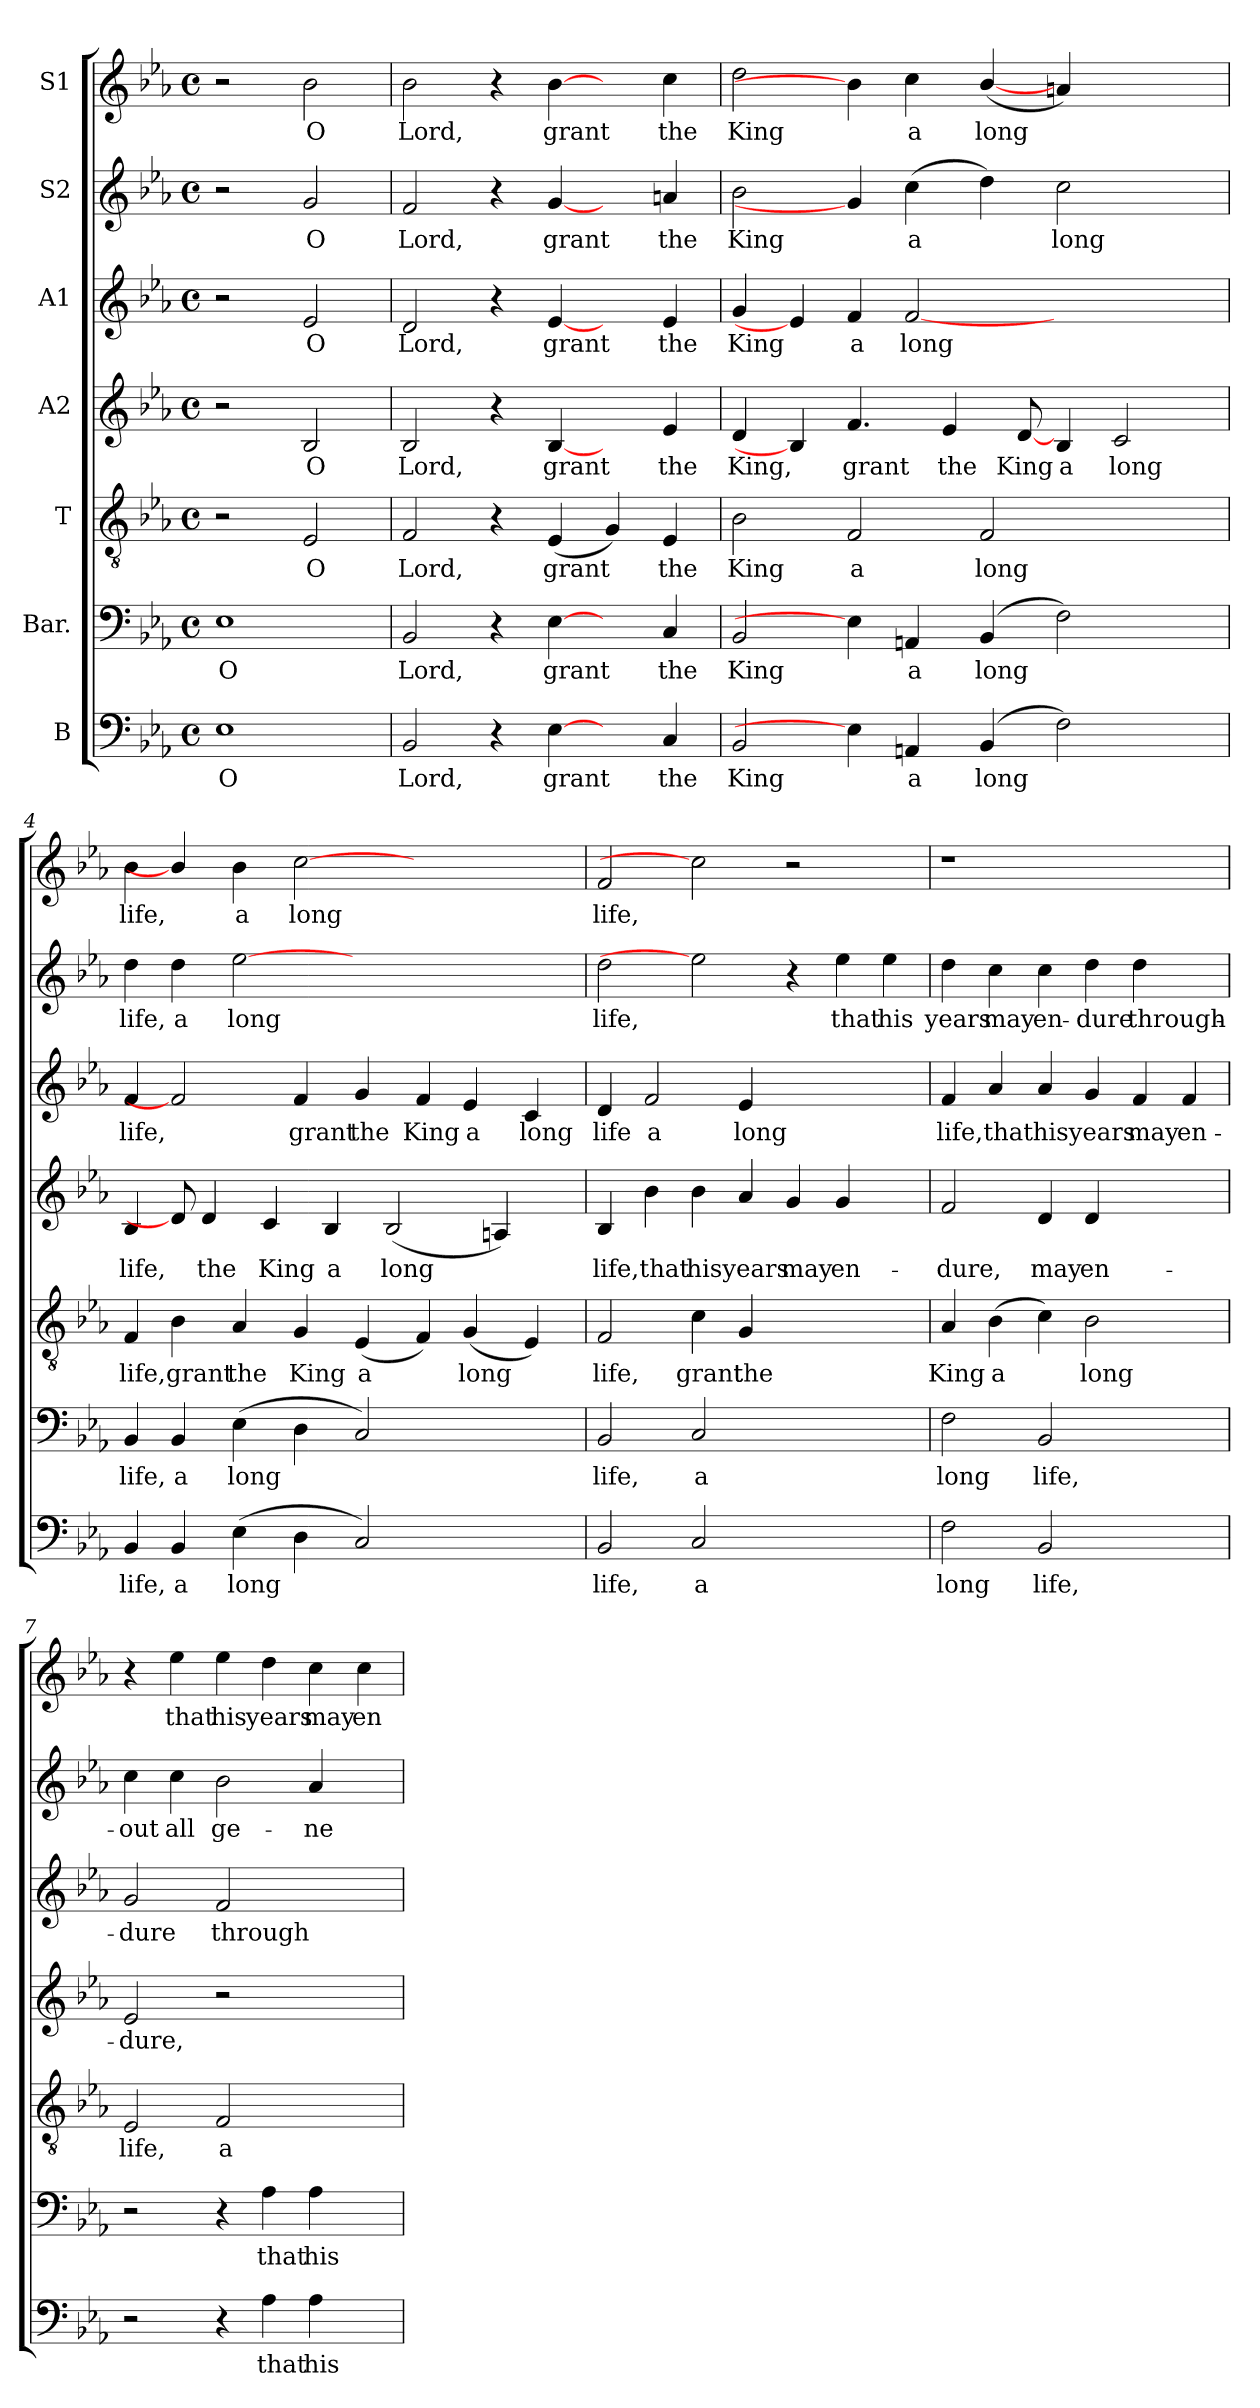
**kern	**text	**kern	**text	**kern	**text	**kern	**text	**kern	**text	**kern	**text	**kern	**text
*part7	*part7	*part6	*part6	*part5	*part5	*part4	*part4	*part3	*part3	*part2	*part2	*part1	*part1
*staff7	*staff7	*staff6	*staff6	*staff5	*staff5	*staff4	*staff4	*staff3	*staff3	*staff2	*staff2	*staff1	*staff1
*I"B	*	*I"Bar.	*	*I"T	*	*I"A2	*	*I"A1	*	*I"S2	*	*I"S1	*
!!LO:PB:g=z
*stria5	*	*stria5	*	*stria5	*	*stria5	*	*stria5	*	*stria5	*	*stria5	*
*clefF4	*	*clefF4	*	*clefGv2	*	*clefG2	*	*clefG2	*	*clefG2	*	*clefG2	*
*k[b-e-a-]	*	*k[b-e-a-]	*	*k[b-e-a-]	*	*k[b-e-a-]	*	*k[b-e-a-]	*	*k[b-e-a-]	*	*k[b-e-a-]	*
*E-:	*	*E-:	*	*E-:	*	*E-:	*	*E-:	*	*E-:	*	*E-:	*
*M4/4	*	*M4/4	*	*M4/4	*	*M4/4	*	*M4/4	*	*M4/4	*	*M4/4	*
*met(c)	*	*met(c)	*	*met(c)	*	*met(c)	*	*met(c)	*	*met(c)	*	*met(c)	*
=1	=1	=1	=1	=1	=1	=1	=1	=1	=1	=1	=1	=1	=1
!	!LO:LY:b:cj	!	!LO:LY:b:cj	!	!	!	!	!	!	!	!	!	!
1E-	O	1E-	O	2r	.	2r	.	2r	.	2r	.	2r	.
!	!	!	!	!	!LO:LY:b:cj	!	!LO:LY:b:cj	!	!LO:LY:b:cj	!	!LO:LY:b:cj	!	!LO:LY:b:cj
.	.	.	.	2E-/	O	2B-/	O	2e-/	O	2g/	O	2b-\	O
=2	=2!	=2	=2!	=2	=2!	=2	=2!	=2	=2!	=2	=2!	=2!	=2!
!	!LO:LY:b:cj	!	!LO:LY:b:cj	!	!LO:LY:b:cj	!	!LO:LY:b:cj	!	!LO:LY:b:cj	!	!LO:LY:b:cj	!	!LO:LY:b:cj
2BB-/	Lord,	2BB-/	Lord,	2F/	Lord,	2B-/	Lord,	2d/	Lord,	2f/	Lord,	2b-\	Lord,
4r	.	4r	.	4r	.	4r	.	4r	.	4r	.	4r	.
!	!LO:LY:b:cj	!	!LO:LY:b:cj	!	!LO:LY:b:cj	!	!LO:LY:b:cj	!	!LO:LY:b:cj	!	!LO:LY:b:cj	!	!LO:LY:b:cj
[4E-\	grant	[4E-\	grant	(<4E-/	grant	[4B-/	grant	[4e-/	grant	[4g/	grant	[4b-\	grant
4ryy	.	4ryy	.	4G/)	.	4ryy	.	4ryy	.	4ryy	.	4ryy	.
!	!LO:LY:b:cj	!	!LO:LY:b:cj	!	!LO:LY:b:cj	!	!LO:LY:b:cj	!	!LO:LY:b:cj	!	!LO:LY:b:cj	!	!LO:LY:b:cj
4C/	the	4C/	the	4E-/	the	4e-/	the	4e-/	the	4an/	the	4cc\	the
=3	=3!	=3	=3!	=3	=3!	=3	=3!	=3	=3!	=3	=3!	=3!	=3!
!	!LO:LY:b:cj	!	!LO:LY:b:cj	!	!LO:LY:b:cj	!	!LO:LY:b:cj	!	!LO:LY:b:cj	!	!LO:LY:b:cj	!	!LO:LY:b:cj
2BB-/	King	2BB-/	King	2B-\	King	4d/	King,	4g/	King	2b-\	King	2dd\	King
.	.	.	.	.	.	4B-/]	.	4e-/]	.	.	.	.	.
!	!	!	!	!	!LO:LY:b:cj	!	!LO:LY:b:cj	!	!LO:LY:b:cj	!	!	!	!
4E-\]	.	4E-\]	.	2F/	a	4.f/	grant	4f/	a	4g/]	.	4b-\]	.
!	!LO:LY:b:cj	!	!LO:LY:b:cj	!	!	!	!	!	!LO:LY:b:cj	!	!LO:LY:b:cj	!	!LO:LY:b:cj
4AAn/	a	4AAn/	a	.	.	.	.	[2f	long	(>4cc\	a	4cc\	a
!	!	!	!	!	!	!	!LO:LY:b:cj	!	!	!	!	!	!
.	.	.	.	.	.	4e-/	the	.	.	.	.	.	.
!	!LO:LY:b:cj	!	!LO:LY:b:cj	!	!LO:LY:b:cj	!	!	!	!	!	!	!	!LO:LY:b
(>4BB-/	long	(>4BB-/	long	2F/	long	.	.	.	.	4dd\)	.	(<[4b-/	long
!	!	!	!	!	!	!	!LO:LY:b:cj	!	!	!	!	!	!
.	.	.	.	.	.	[8d/	King	.	.	.	.	.	.
!	!	!	!	!	!	!	!LO:LY:b:cj	!	!	!	!LO:LY:b:cj	!	!
2F\)	.	2F\)	.	.	.	4B-/	a	2.ryy	.	2cc\	long	4an/)	.
!	!	!	!	!	!	!	!LO:LY:b:cj	!	!	!	!	!	!
.	.	.	.	2ryy	.	2c/	long	.	.	.	.	2ryy	.
4ryy	.	4ryy	.	.	.	.	.	.	.	4ryy	.	.	.
!!LO:LB:g=z
=4	=4	=4	=4	=4	=4	=4	=4	=4	=4	=4	=4	=4	=4
!	!LO:LY:b:cj	!	!LO:LY:b:cj	!	!LO:LY:b:cj	!	!LO:LY:b:cj	!	!LO:LY:b:cj	!	!LO:LY:b:cj	!	!LO:LY:b:cj
4BB-/	life,	4BB-/	life,	4F/	life,	4B-/	life,	4f/	life,	4dd\	life,	4b-\	life,
!	!LO:LY:b:cj	!	!LO:LY:b:cj	!	!LO:LY:b:cj	!	!	!	!	!	!LO:LY:b:cj	!	!
4BB-/	a	4BB-/	a	4B-\	grant	8d/]	.	2f]	.	4dd\	a	4b-/]	.
!	!	!	!	!	!	!	!LO:LY:b:cj	!	!	!	!	!	!
.	.	.	.	.	.	4d/	the	.	.	.	.	.	.
!	!LO:LY:b	!	!LO:LY:b	!	!LO:LY:b:cj	!	!	!	!	!	!LO:LY:b:cj	!	!LO:LY:b:cj
(>4E-\	long	(>4E-\	long	4A-/	the	.	.	.	.	[2ee-	long	4b-\	a
!	!	!	!	!	!	!	!LO:LY:b:cj	!	!	!	!	!	!
.	.	.	.	.	.	4c/	King	.	.	.	.	.	.
!	!	!	!	!	!LO:LY:b:cj	!	!	!	!LO:LY:b:cj	!	!	!	!LO:LY:b:cj
4D\	.	4D\	.	4G/	King	.	.	4f/	grant	.	.	[2cc	long
!	!	!	!	!	!	!	!LO:LY:b:cj	!	!	!	!	!	!
.	.	.	.	.	.	4B-/	a	.	.	.	.	.	.
!	!	!	!	!	!LO:LY:b:cj	!	!	!	!LO:LY:b:cj	!	!	!	!
2C/)	.	2C/)	.	(<4E-/	a	.	.	4g/	the	1ryy	.	.	.
!	!	!	!	!	!	!	!LO:LY:b:cj	!	!	!	!	!	!
.	.	.	.	.	.	(<2B-/	long	.	.	.	.	.	.
!	!	!	!	!	!	!	!	!	!LO:LY:b:cj	!	!	!	!
.	.	.	.	4F/)	.	.	.	4f/	King	.	.	2.ryy	.
!	!	!	!	!	!LO:LY:b:cj	!	!	!	!LO:LY:b:cj	!	!	!	!
2ryy	.	2ryy	.	(<4G/	long	.	.	4e-/	a	.	.	.	.
.	.	.	.	.	.	4An/)	.	.	.	.	.	.	.
!	!	!	!	!	!	!	!	!	!LO:LY:b:cj	!	!	!	!
.	.	.	.	4E-/)	.	.	.	4c/	long	.	.	.	.
.	.	.	.	.	.	8ryy	.	.	.	.	.	.	.
=5	=5!	=5	=5!	=5	=5!	=5	=5!	=5	=5!	=5	=5!	=5!	=5!
!	!LO:LY:b:cj	!	!LO:LY:b:cj	!	!LO:LY:b:cj	!	!LO:LY:b:cj	!	!LO:LY:b:cj	!	!LO:LY:b:cj	!	!LO:LY:b:cj
2BB-/	life,	2BB-/	life,	2F/	life,	4B-/	life,	4d/	life	2dd\	life,	2f/	life,
!	!	!	!	!	!	!	!LO:LY:b:cj	!	!LO:LY:b:cj	!	!	!	!
.	.	.	.	.	.	4b-\	that	2f/	a	.	.	.	.
!	!LO:LY:b:cj	!	!LO:LY:b:cj	!	!LO:LY:b:cj	!	!LO:LY:b:cj	!	!	!	!	!	!
2C/	a	2C/	a	4c\	grant	4b-\	his	.	.	2ee-]	.	2cc]	.
!	!	!	!	!	!LO:LY:b:cj	!	!LO:LY:b:cj	!	!LO:LY:b:cj	!	!	!	!
.	.	.	.	4G/	the	4a-/	years	4e-/	long	.	.	.	.
!	!	!	!	!	!	!	!LO:LY:b:cj	!	!	!	!	!	!
2.ryy	.	2.ryy	.	2.ryy	.	4g/	may	2.ryy	.	4r	.	2r	.
!	!	!	!	!	!	!	!LO:LY:b:cj	!	!	!	!LO:LY:b:cj	!	!
.	.	.	.	.	.	4g/	en-	.	.	4ee-\	that	.	.
!	!	!	!	!	!	!	!	!	!	!	!LO:LY:b:cj	!	!
.	.	.	.	.	.	4ryy	.	.	.	4ee-\	his	4ryy	.
=6	=6!	=6	=6!	=6	=6!	=6	=6!	=6	=6!	=6	=6!	=6!	=6!
!	!LO:LY:b:cj	!	!LO:LY:b:cj	!	!LO:LY:b:cj	!	!LO:LY:b:cj	!	!LO:LY:b:cj	!	!LO:LY:b:cj	!	!
2F\	long	2F\	long	4A-/	King	2f/	-dure,	4f/	life,	4dd\	years	1r	.
!	!	!	!	!	!LO:LY:b:cj	!	!	!	!LO:LY:b:cj	!	!LO:LY:b:cj	!	!
.	.	.	.	(>4B-\	a	.	.	4a-/	that	4cc\	may	.	.
!	!LO:LY:b:cj	!	!LO:LY:b:cj	!	!	!	!LO:LY:b:cj	!	!LO:LY:b:cj	!	!LO:LY:b	!	!
2BB-/	life,	2BB-/	life,	4c\)	.	4d/	may	4a-/	his	4cc\	en-	.	.
!	!	!	!	!	!LO:LY:b:cj	!	!LO:LY:b:cj	!	!LO:LY:b:cj	!	!LO:LY:b:cj	!	!
.	.	.	.	2B-\	long	4d/	en-	4g/	years	4dd\	-dure	.	.
!	!	!	!	!	!	!	!	!	!LO:LY:b:cj	!	!LO:LY:b:cj	!	!
2ryy	.	2ryy	.	.	.	2ryy	.	4f/	may	4dd\	through-	2ryy	.
!	!	!	!	!	!	!	!	!	!LO:LY:b:cj	!	!	!	!
.	.	.	.	4ryy	.	.	.	4f/	en-	4ryy	.	.	.
!!LO:PB:g=z
=7	=7	=7	=7	=7	=7	=7	=7	=7	=7	=7	=7	=7	=7
!	!	!	!	!	!LO:LY:b:cj	!	!LO:LY:b:cj	!	!LO:LY:b:cj	!	!LO:LY:b:cj	!	!
2r	.	2r	.	2E-/	life,	2e-/	-dure,	2g/	-dure	4cc\	-out	4r	.
!	!	!	!	!	!	!	!	!	!	!	!LO:LY:b:cj	!	!LO:LY:b:cj
.	.	.	.	.	.	.	.	.	.	4cc\	all	4ee-\	that
!	!	!	!	!	!LO:LY:b:cj	!	!	!	!LO:LY:b:cj	!	!LO:LY:b:cj	!	!LO:LY:b:cj
4r	.	4r	.	2F/	a	2r	.	2f/	through-	2b-\	ge-	4ee-\	his
!	!LO:LY:b:cj	!	!LO:LY:b:cj	!	!	!	!	!	!	!	!	!	!LO:LY:b:cj
4A-\	that	4A-\	that	.	.	.	.	.	.	.	.	4dd\	years
!	!LO:LY:b:cj	!	!LO:LY:b:cj	!	!	!	!	!	!	!	!LO:LY:b:cj	!	!LO:LY:b:cj
4A-\	his	4A-\	his	2ryy	.	2ryy	.	2ryy	.	4a-/	-ne-	4cc\	may
!	!	!	!	!	!	!	!	!	!	!	!	!	!LO:LY:b:cj
4ryy	.	4ryy	.	.	.	.	.	.	.	4ryy	.	4cc\	en-
=	=!	=	=!	=	=!	=	=!	=	=!	=	=!	=!	=!
*-	*-	*-	*-	*-	*-	*-	*-	*-	*-	*-	*-	*-	*-
